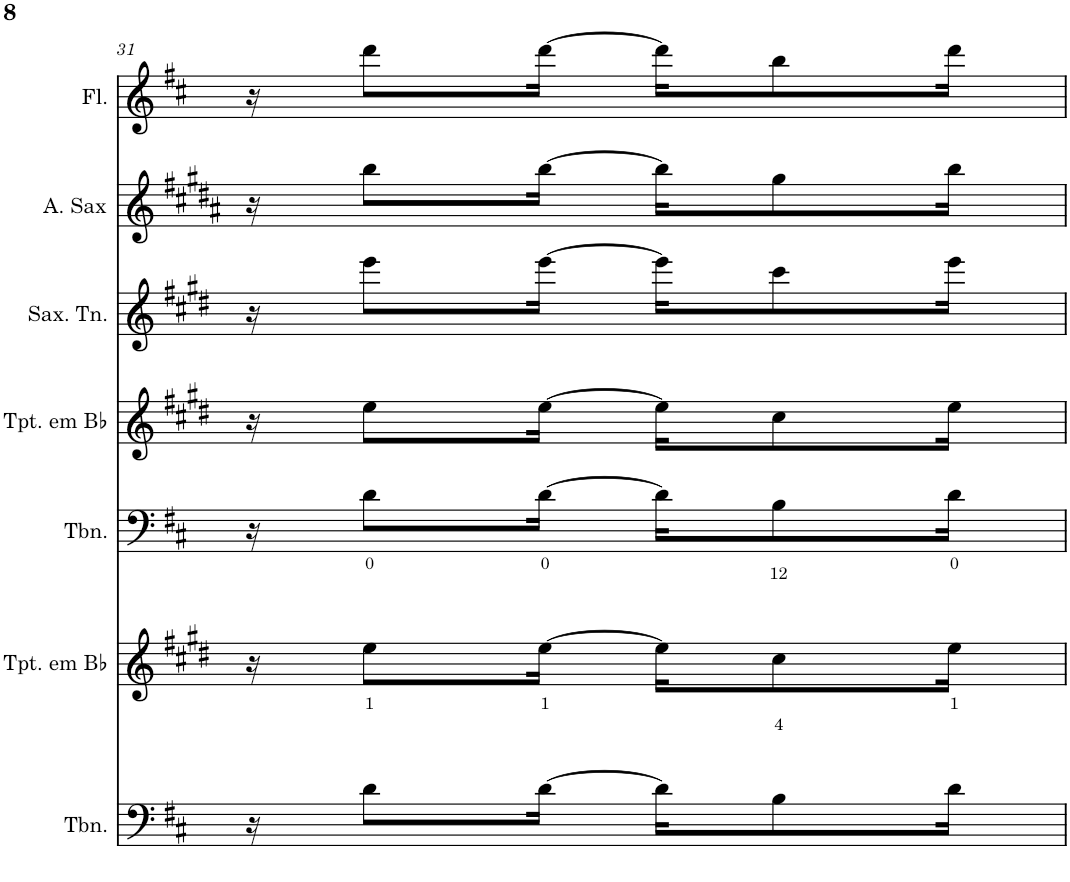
**kern	**kern	**kern	**kern	**kern	**kern	**kern
*part7	*part6	*part5	*part4	*part3	*part2	*part1
*staff7	*staff6	*staff5	*staff4	*staff3	*staff2	*staff1
*I"Trombone	*I"Trompete em Bb	*I"Trombone	*I"Trompete em Bb	*I"Saxofone Tenor	*I"Saxofone Alto	*I"Flauta Transversal
*I'Tbn.	*I'Tpt. em Bb	*I'Tbn.	*I'Tpt. em Bb	*I'Sax. Tn.	*	*I'Fl.
!!LO:PB:g=z
*clefF4	*clefG2	*clefF4	*clefG2	*clefG2	*clefG2	*clefG2
*	*Trd1c2	*	*Trd1c2	*Trd8c14	*Trd5c9	*
*k[f#c#]	*k[f#c#g#d#]	*k[f#c#]	*k[f#c#g#d#]	*k[f#c#g#d#]	*k[f#c#g#d#a#]	*k[f#c#]
*D:	*E:	*D:	*E:	*E:	*B:	*D:
*M2/4	*M2/4	*M2/4	*M2/4	*M2/4	*M2/4	*M2/4
=31	=31	=31	=31	=31	=31	=31
16r	16r	16r	16r	16r	16r	16r
8d\L	8ee\L	8d\L	8ee\L	8eee\L	8bb\L	8ddd\L
[16d\Jk	[16ee\Jk	[16d\Jk	[16ee\Jk	[16eee\Jk	[16bb\Jk	[16ddd\Jk
16d\KL]	16ee\KL]	16d\KL]	16ee\KL]	16eee\KL]	16bb\KL]	16ddd\KL]
8B\	8cc#\	8B\	8cc#\	8ccc#\	8gg#\	8bb\
16d\Jk	16ee\Jk	16d\Jk	16ee\Jk	16eee\Jk	16bb\Jk	16ddd\Jk
=	=	=	=	=	=	=
*-	*-	*-	*-	*-	*-	*-
